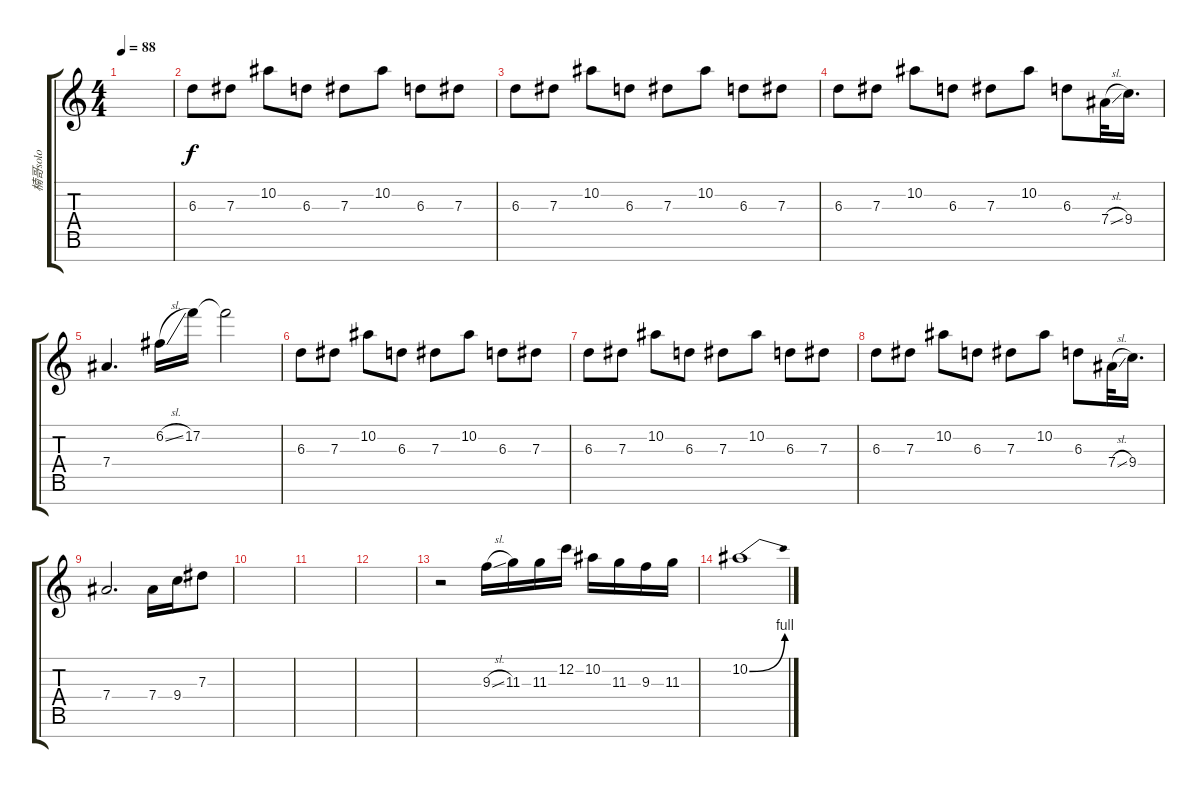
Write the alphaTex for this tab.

\track ("楠哥solo" "楠哥solo") {instrument overdrivenguitar}
\staff {score tabs}
\tuning (F4 C4 Ab3 Eb3 Bb2 F2 C2) {hide}
\ts (4 4)
\tempo 88
\clef g2
\ks c
|
6.3.8 7.3.8 10.2.8 6.3.8 7.3.8 10.2.8 6.3.8 7.3.8 |
6.3.8 7.3.8 10.2.8 6.3.8 7.3.8 10.2.8 6.3.8 7.3.8 |
6.3.8 7.3.8 10.2.8 6.3.8 7.3.8 10.2.8 6.3.8 7.4{sl}.32 9.4.16{d} |
7.4.4{d} 6.2{sl}.16 17.2.16 17.2{t}.2 |
6.3.8 7.3.8 10.2.8 6.3.8 7.3.8 10.2.8 6.3.8 7.3.8 |
6.3.8 7.3.8 10.2.8 6.3.8 7.3.8 10.2.8 6.3.8 7.3.8 |
6.3.8 7.3.8 10.2.8 6.3.8 7.3.8 10.2.8 6.3.8 7.4{sl}.32 9.4.16{d} |
7.4.2{d} 7.4.16 9.4.16 7.3.8 |
|
|
|
r.2 9.3{sl}.16 11.3.16 11.3.16 12.2.16 10.2.16 11.3.16 9.3.16 11.3.16 |
10.2{be (bend 0 0 60 4)}.1
